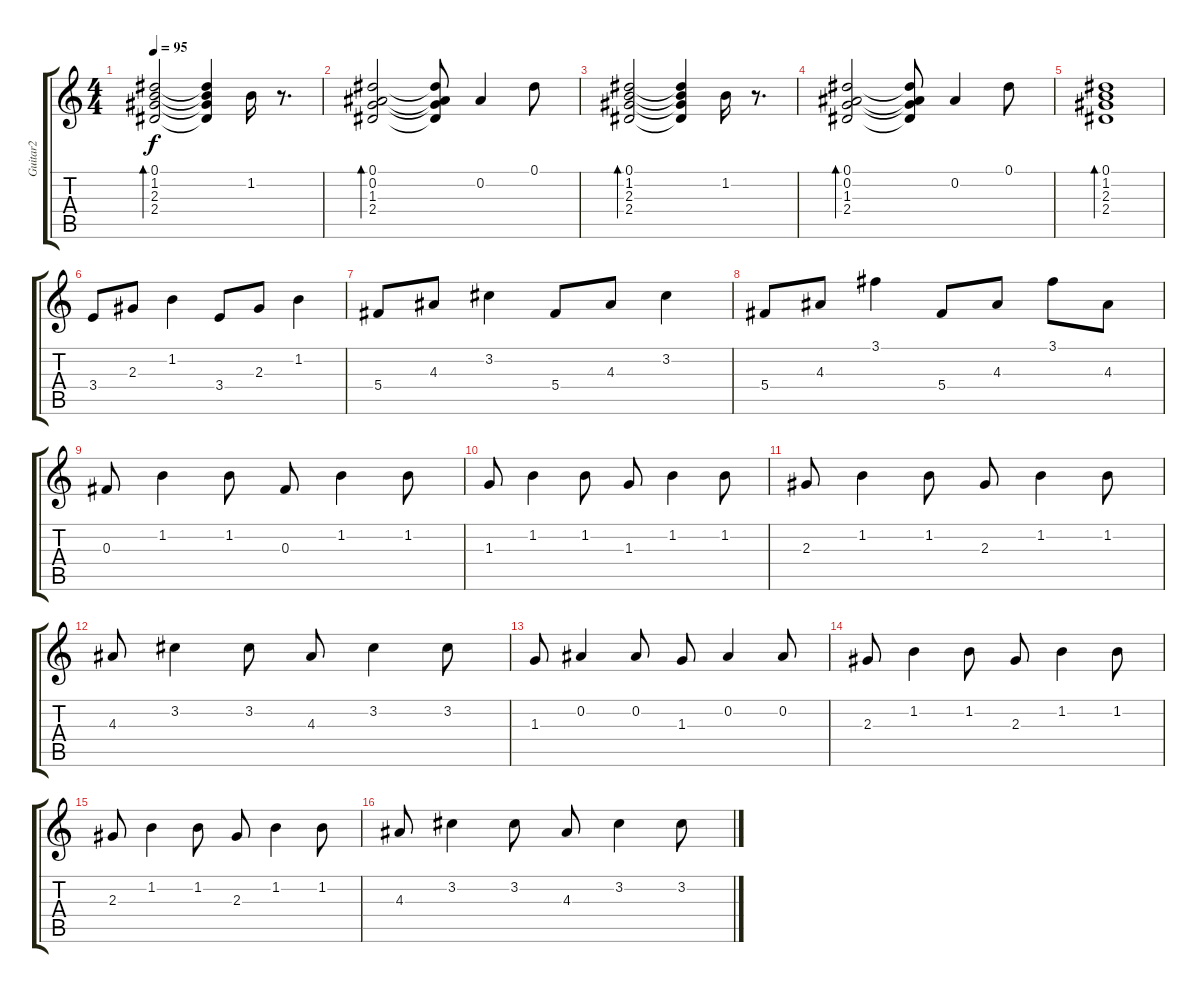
\track ("Guitar2" "Guitar2") {instrument acousticguitarsteel}
\staff {score tabs}
\tuning (Eb4 Bb3 Gb3 Db3 Ab2 Eb2) {hide}
\ts (4 4)
\tempo 95
\clef g2
\ks c
(0.1 1.2 2.3 2.4).2{bd 120 dy f} (0.1{t} 1.2{t} 2.3{t} 2.4{t}).4 1.2.16 r.8{d} |
(0.1 0.2 1.3 2.4).2{bd 120} (0.1{t} 0.2{t} 1.3{t} 2.4{t}).8 0.2.4 0.1.8 |
(0.1 1.2 2.3 2.4).2{bd 120} (0.1{t} 1.2{t} 2.3{t} 2.4{t}).4 1.2.16 r.8{d} |
(0.1 0.2 1.3 2.4).2{bd 120} (0.1{t} 0.2{t} 1.3{t} 2.4{t}).8 0.2.4 0.1.8 |
(0.1 1.2 2.3 2.4).1{bd 120} |
3.4.8 2.3.8 1.2.4 3.4.8 2.3.8 1.2.4 |
5.4.8 4.3.8 3.2.4 5.4.8 4.3.8 3.2.4 |
5.4.8 4.3.8 3.1.4 5.4.8 4.3.8 3.1.8 4.3.8 |
0.3.8 1.2.4 1.2.8 0.3.8 1.2.4 1.2.8 |
1.3.8 1.2.4 1.2.8 1.3.8 1.2.4 1.2.8 |
2.3.8 1.2.4 1.2.8 2.3.8 1.2.4 1.2.8 |
4.3.8 3.2.4 3.2.8 4.3.8 3.2.4 3.2.8 |
1.3.8 0.2.4 0.2.8 1.3.8 0.2.4 0.2.8 |
2.3.8 1.2.4 1.2.8 2.3.8 1.2.4 1.2.8 |
2.3.8 1.2.4 1.2.8 2.3.8 1.2.4 1.2.8 |
4.3.8 3.2.4 3.2.8 4.3.8 3.2.4 3.2.8
